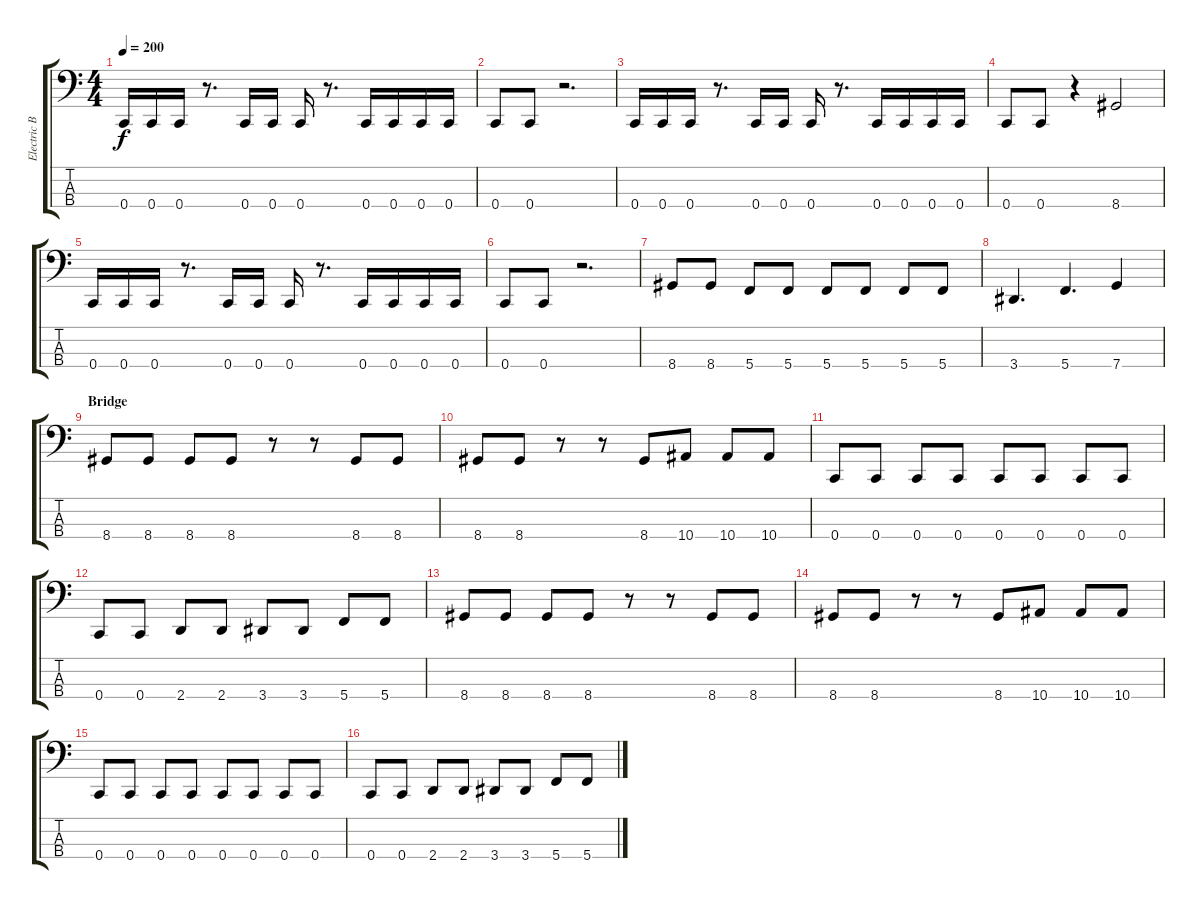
\track ("Electric Bass" "Electric B") {instrument electricbassfinger}
\staff {score tabs}
\tuning (F2 C2 G1 C1) {hide}
\ts (4 4)
\tempo 200
\clef f4
\ks c
0.4.16{dy f} 0.4.16 0.4.16 r.8{d} 0.4.16 0.4.16 0.4.16 r.8{d} 0.4.16 0.4.16 0.4.16 0.4.16 |
0.4.8 0.4.8 r.2{d} |
0.4.16 0.4.16 0.4.16 r.8{d} 0.4.16 0.4.16 0.4.16 r.8{d} 0.4.16 0.4.16 0.4.16 0.4.16 |
0.4.8 0.4.8 r.4 8.4.2 |
0.4.16 0.4.16 0.4.16 r.8{d} 0.4.16 0.4.16 0.4.16 r.8{d} 0.4.16 0.4.16 0.4.16 0.4.16 |
0.4.8 0.4.8 r.2{d} |
8.4.8 8.4.8 5.4.8 5.4.8 5.4.8 5.4.8 5.4.8 5.4.8 |
3.4.4{d} 5.4.4{d} 7.4.4 |
\section ("" "Bridge")
8.4.8 8.4.8 8.4.8 8.4.8 r.8 r.8 8.4.8 8.4.8 |
8.4.8 8.4.8 r.8 r.8 8.4.8 10.4.8 10.4.8 10.4.8 |
0.4.8 0.4.8 0.4.8 0.4.8 0.4.8 0.4.8 0.4.8 0.4.8 |
0.4.8 0.4.8 2.4.8 2.4.8 3.4.8 3.4.8 5.4.8 5.4.8 |
8.4.8 8.4.8 8.4.8 8.4.8 r.8 r.8 8.4.8 8.4.8 |
8.4.8 8.4.8 r.8 r.8 8.4.8 10.4.8 10.4.8 10.4.8 |
0.4.8 0.4.8 0.4.8 0.4.8 0.4.8 0.4.8 0.4.8 0.4.8 |
0.4.8 0.4.8 2.4.8 2.4.8 3.4.8 3.4.8 5.4.8 5.4.8
